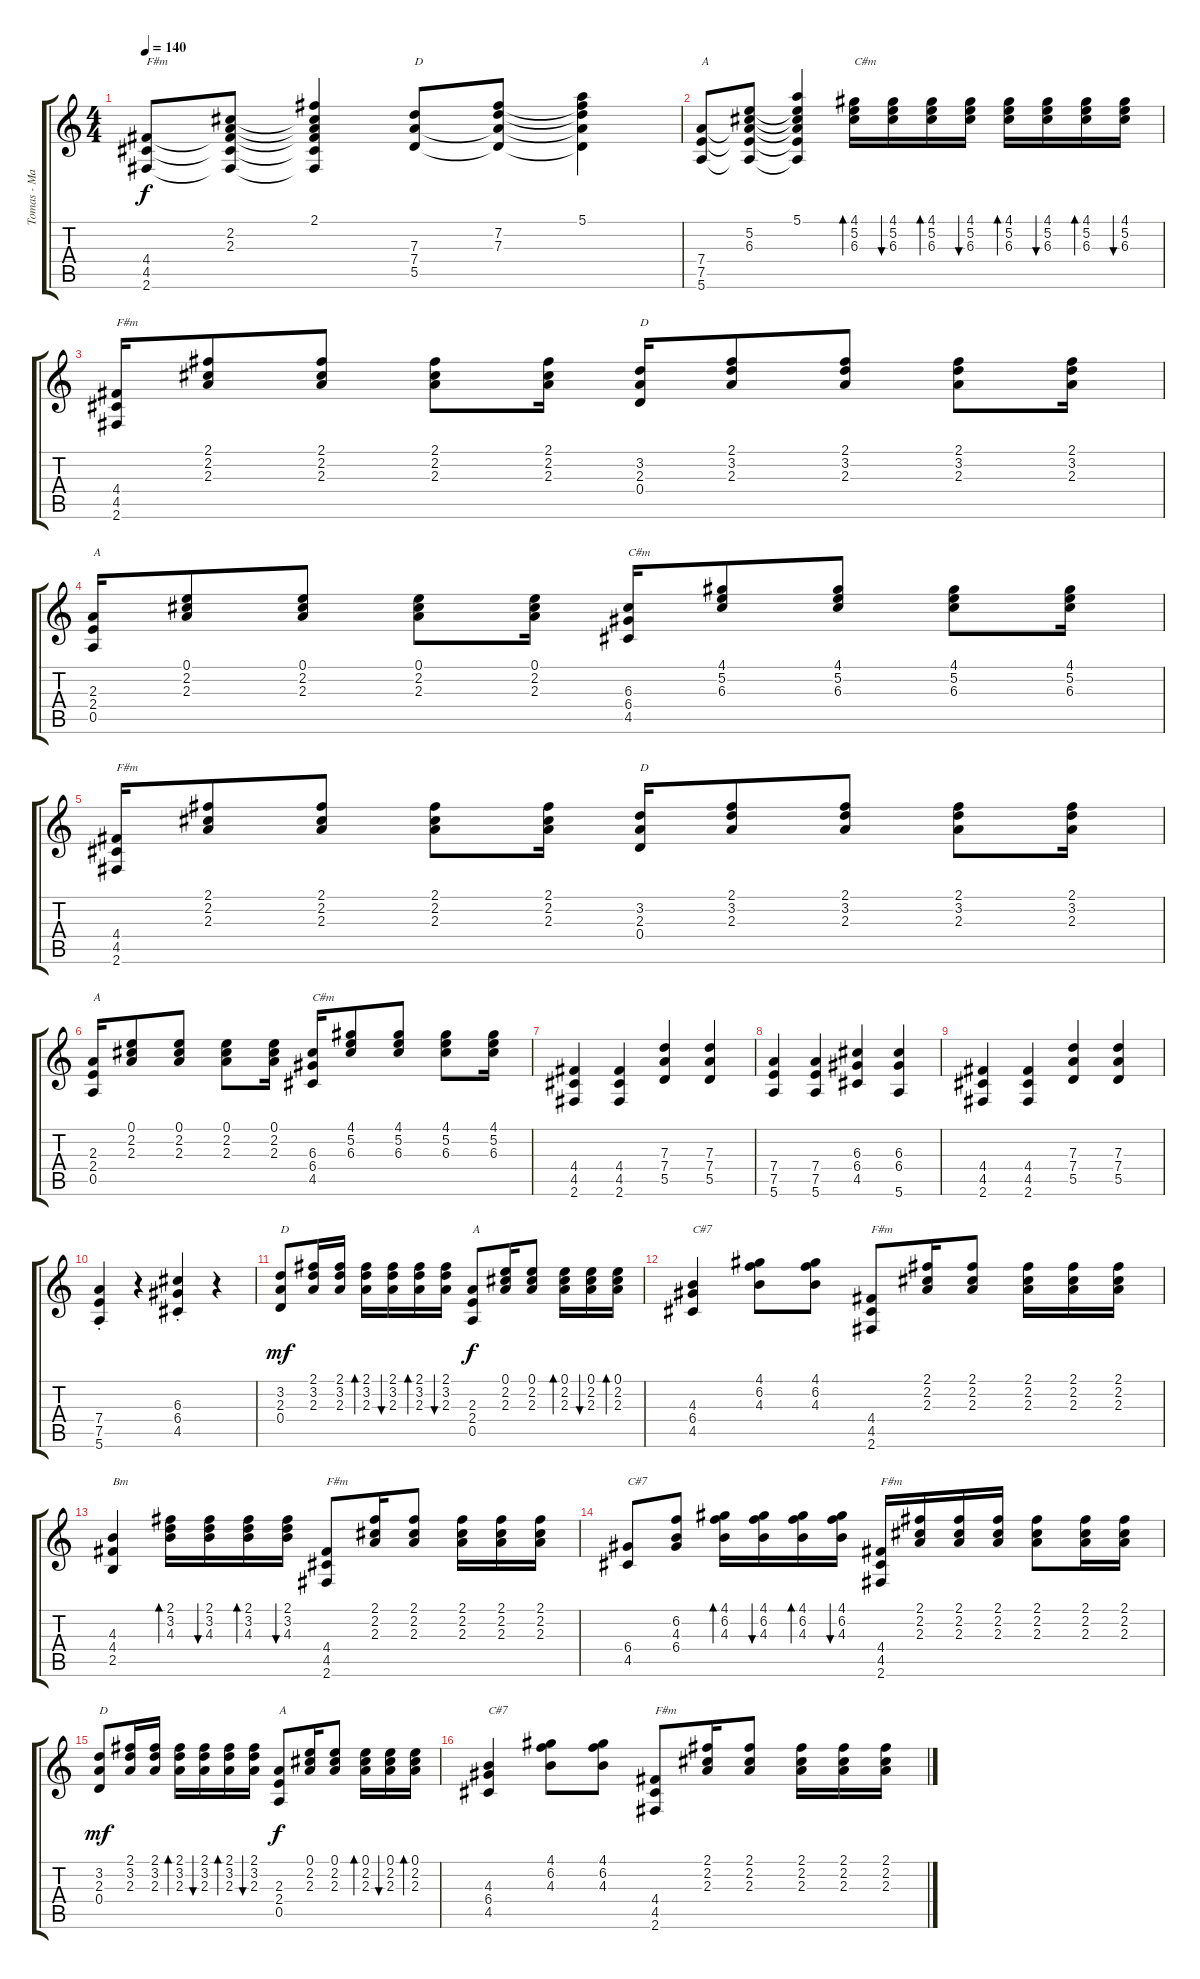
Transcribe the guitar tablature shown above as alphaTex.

\track ("Tomas - Main Guitar" "Tomas - Ma") {instrument distortionguitar}
\staff {score tabs}
\tuning (E4 B3 G3 D3 A2 E2) {hide}
\ts (4 4)
\tempo 140
\clef g2
\ks c
(4.4 4.5 2.6).8{txt "F#m" dy f} (2.2 2.3 4.4{t} 4.5{t} 2.6{t}).8 (2.1 2.2{t} 2.3{t} 4.4{t} 4.5{t} 2.6{t}).4 (7.3 7.4 5.5).8{txt "D"} (7.2 7.3 7.4{t} 5.5{t}).8 (5.1 7.2{t} 7.3{t} 7.4{t} 5.5{t}).4 |
(7.4 7.5 5.6).8{txt "A"} (5.2 6.3 7.4{t} 7.5{t} 5.6{t}).8 (5.1 5.2{t} 6.3{t} 7.4{t} 7.5{t} 5.6{t}).4 (4.1 5.2 6.3).16{bd 60 txt "C#m"} (4.1 5.2 6.3).16{bu 60} (4.1 5.2 6.3).16{bd 60} (4.1 5.2 6.3).16{bu 60} (4.1 5.2 6.3).16{bd 60} (4.1 5.2 6.3).16{bu 60} (4.1 5.2 6.3).16{bd 60} (4.1 5.2 6.3).16{bu 60} |
(4.4 4.5 2.6).16{txt "F#m"} (2.1 2.2 2.3).8 (2.1 2.2 2.3).8 (2.1 2.2 2.3).8 (2.1 2.2 2.3).16 (3.2 2.3 0.4).16{txt "D"} (2.1 3.2 2.3).8 (2.1 3.2 2.3).8 (2.1 3.2 2.3).8 (2.1 3.2 2.3).16 |
(2.3 2.4 0.5).16{txt "A"} (0.1 2.2 2.3).8 (0.1 2.2 2.3).8 (0.1 2.2 2.3).8 (0.1 2.2 2.3).16 (6.3 6.4 4.5).16{txt "C#m"} (4.1 5.2 6.3).8 (4.1 5.2 6.3).8 (4.1 5.2 6.3).8 (4.1 5.2 6.3).16 |
(4.4 4.5 2.6).16{txt "F#m"} (2.1 2.2 2.3).8 (2.1 2.2 2.3).8 (2.1 2.2 2.3).8 (2.1 2.2 2.3).16 (3.2 2.3 0.4).16{txt "D"} (2.1 3.2 2.3).8 (2.1 3.2 2.3).8 (2.1 3.2 2.3).8 (2.1 3.2 2.3).16 |
(2.3 2.4 0.5).16{txt "A"} (0.1 2.2 2.3).8 (0.1 2.2 2.3).8 (0.1 2.2 2.3).8 (0.1 2.2 2.3).16 (6.3 6.4 4.5).16{txt "C#m"} (4.1 5.2 6.3).8 (4.1 5.2 6.3).8 (4.1 5.2 6.3).8 (4.1 5.2 6.3).16 |
(4.4 4.5 2.6).4{volume 16 instrument distortionguitar} (4.4 4.5 2.6).4 (7.3 7.4 5.5).4 (7.3 7.4 5.5).4 |
(7.4 7.5 5.6).4 (7.4 7.5 5.6).4 (6.3 6.4 4.5).4 (6.3 6.4 5.6).4 |
(4.4 4.5 2.6).4 (4.4 4.5 2.6).4 (7.3 7.4 5.5).4 (7.3 7.4 5.5).4 |
(7.4{st} 7.5{st} 5.6{st}).4 r.4 (6.3{st} 6.4{st} 4.5{st}).4 r.4 |
(3.2 2.3 0.4).8{txt "D" dy mf volume 14 instrument electricguitarclean} (2.1 3.2 2.3).16 (2.1 3.2 2.3).16 (2.1 3.2 2.3).16{bd 60} (2.1 3.2 2.3).16{bu 60} (2.1 3.2 2.3).16{bd 60} (2.1 3.2 2.3).16{bu 60} (2.3 2.4 0.5).8{txt "A" dy f} (0.1 2.2 2.3).16 (0.1 2.2 2.3).8 (0.1 2.2 2.3).16{bd 60} (0.1 2.2 2.3).16{bu 60} (0.1 2.2 2.3).16{bd 60} |
(4.3 6.4 4.5).4{txt "C#7"} (4.1 6.2 4.3).8 (4.1 6.2 4.3).8 (4.4 4.5 2.6).8{txt "F#m"} (2.1 2.2 2.3).16 (2.1 2.2 2.3).8 (2.1 2.2 2.3).16 (2.1 2.2 2.3).16 (2.1 2.2 2.3).16 |
(4.3 4.4 2.5).4{txt "Bm"} (2.1 3.2 4.3).16{bd 60} (2.1 3.2 4.3).16{bu 60} (2.1 3.2 4.3).16{bd 60} (2.1 3.2 4.3).16{bu 60} (4.4 4.5 2.6).8{txt "F#m"} (2.1 2.2 2.3).16 (2.1 2.2 2.3).8 (2.1 2.2 2.3).16 (2.1 2.2 2.3).16 (2.1 2.2 2.3).16 |
(6.4 4.5).8{txt "C#7"} (6.2 4.3 6.4).8 (4.1 6.2 4.3).16{bd 60} (4.1 6.2 4.3).16{bu 60} (4.1 6.2 4.3).16{bd 60} (4.1 6.2 4.3).16{bu 60} (4.4 4.5 2.6).16{txt "F#m"} (2.1 2.2 2.3).16 (2.1 2.2 2.3).16 (2.1 2.2 2.3).16 (2.1 2.2 2.3).8 (2.1 2.2 2.3).16 (2.1 2.2 2.3).16 |
(3.2 2.3 0.4).8{txt "D" dy mf} (2.1 3.2 2.3).16 (2.1 3.2 2.3).16 (2.1 3.2 2.3).16{bd 60} (2.1 3.2 2.3).16{bu 60} (2.1 3.2 2.3).16{bd 60} (2.1 3.2 2.3).16{bu 60} (2.3 2.4 0.5).8{txt "A" dy f} (0.1 2.2 2.3).16 (0.1 2.2 2.3).8 (0.1 2.2 2.3).16{bd 60} (0.1 2.2 2.3).16{bu 60} (0.1 2.2 2.3).16{bd 60} |
(4.3 6.4 4.5).4{txt "C#7"} (4.1 6.2 4.3).8 (4.1 6.2 4.3).8 (4.4 4.5 2.6).8{txt "F#m"} (2.1 2.2 2.3).16 (2.1 2.2 2.3).8 (2.1 2.2 2.3).16 (2.1 2.2 2.3).16 (2.1 2.2 2.3).16
